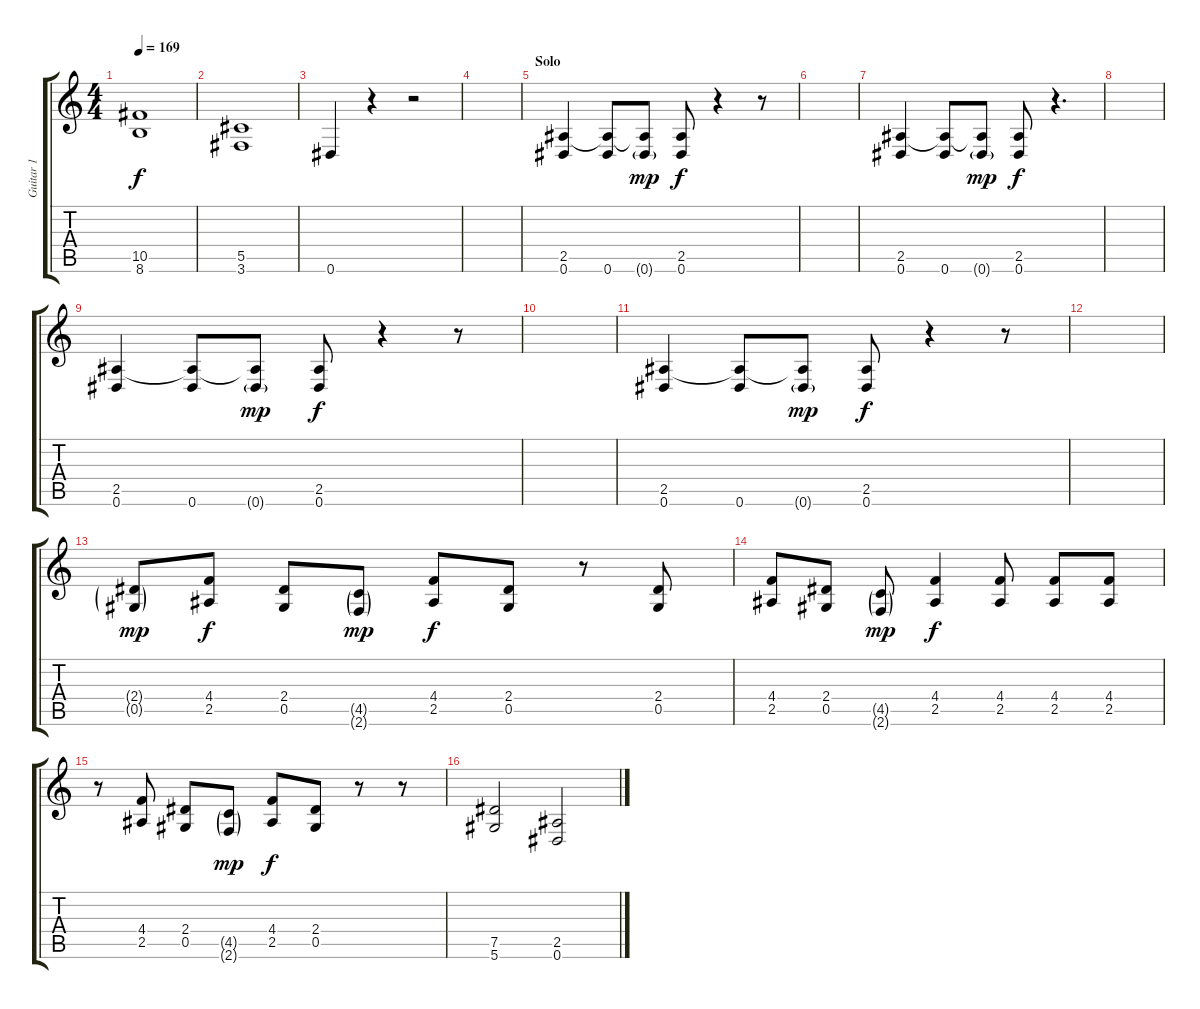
\track ("Guitar 1" "Guitar 1") {instrument distortionguitar}
\staff {score tabs}
\tuning (Eb4 Bb3 Gb3 Db3 Ab2 Eb2) {hide}
\ts (4 4)
\tempo 169
\clef g2
\ks c
(10.5 8.6).1{dy f} |
(5.5 3.6).1 |
0.6.4 r.4 r.2 |
|
\section ("" "Solo")
(2.5 0.6).4 (2.5{t} 0.6).8 (2.5{t} 0.6{g}).8{dy mp} (2.5 0.6).8{dy f} r.4 r.8 |
|
(2.5 0.6).4 (2.5{t} 0.6).8 (2.5{t} 0.6{g}).8{dy mp} (2.5 0.6).8{dy f} r.4{d} |
|
(2.5 0.6).4 (2.5{t} 0.6).8 (2.5{t} 0.6{g}).8{dy mp} (2.5 0.6).8{dy f} r.4 r.8 |
|
(2.5 0.6).4 (2.5{t} 0.6).8 (2.5{t} 0.6{g}).8{dy mp} (2.5 0.6).8{dy f} r.4 r.8 |
|
(2.4{g} 0.5{g}).8{dy mp} (4.4 2.5).8{dy f} (2.4 0.5).8 (4.5{g} 2.6{g}).8{dy mp} (4.4 2.5).8{dy f} (2.4 0.5).8 r.8 (2.4 0.5).8 |
(4.4 2.5).8 (2.4 0.5).8 (4.5{g} 2.6{g}).8{dy mp} (4.4 2.5).4{dy f} (4.4 2.5).8 (4.4 2.5).8 (4.4 2.5).8 |
r.8 (4.4 2.5).8 (2.4 0.5).8 (4.5{g} 2.6{g}).8{dy mp} (4.4 2.5).8{dy f} (2.4 0.5).8 r.8 r.8 |
(7.5 5.6).2 (2.5 0.6).2
